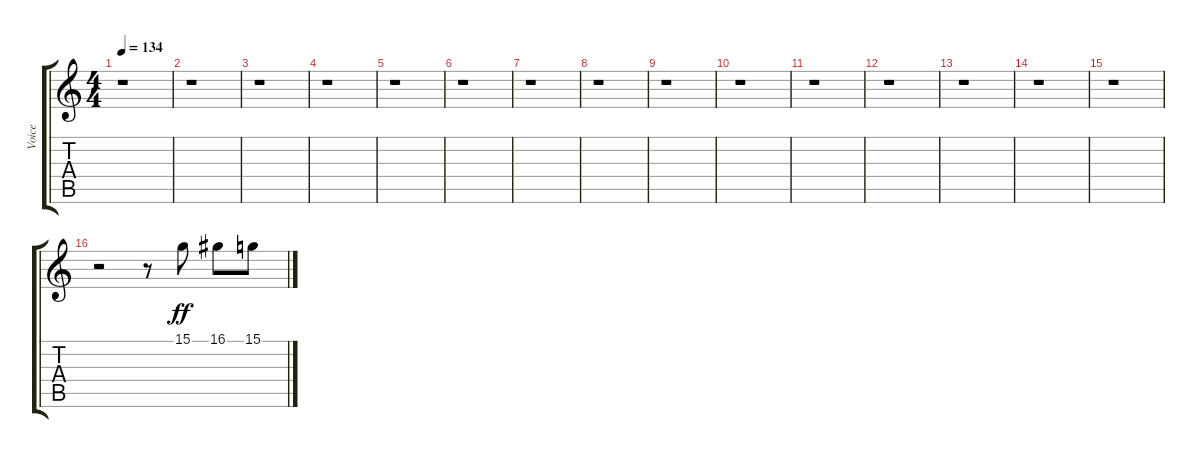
\track ("Voice" "Voice") {instrument panflute}
\staff {score tabs}
\tuning (E4 B3 G3 D3 A2 E2) {hide}
\ts (4 4)
\tempo 134
\clef g2
\ks c
r.1{dy f} |
r.1 |
r.1 |
r.1 |
r.1 |
r.1 |
r.1 |
r.1 |
r.1 |
r.1 |
r.1 |
r.1 |
r.1 |
r.1 |
r.1 |
r.2 r.8 15.1.8{dy ff} 16.1.8 15.1.8
